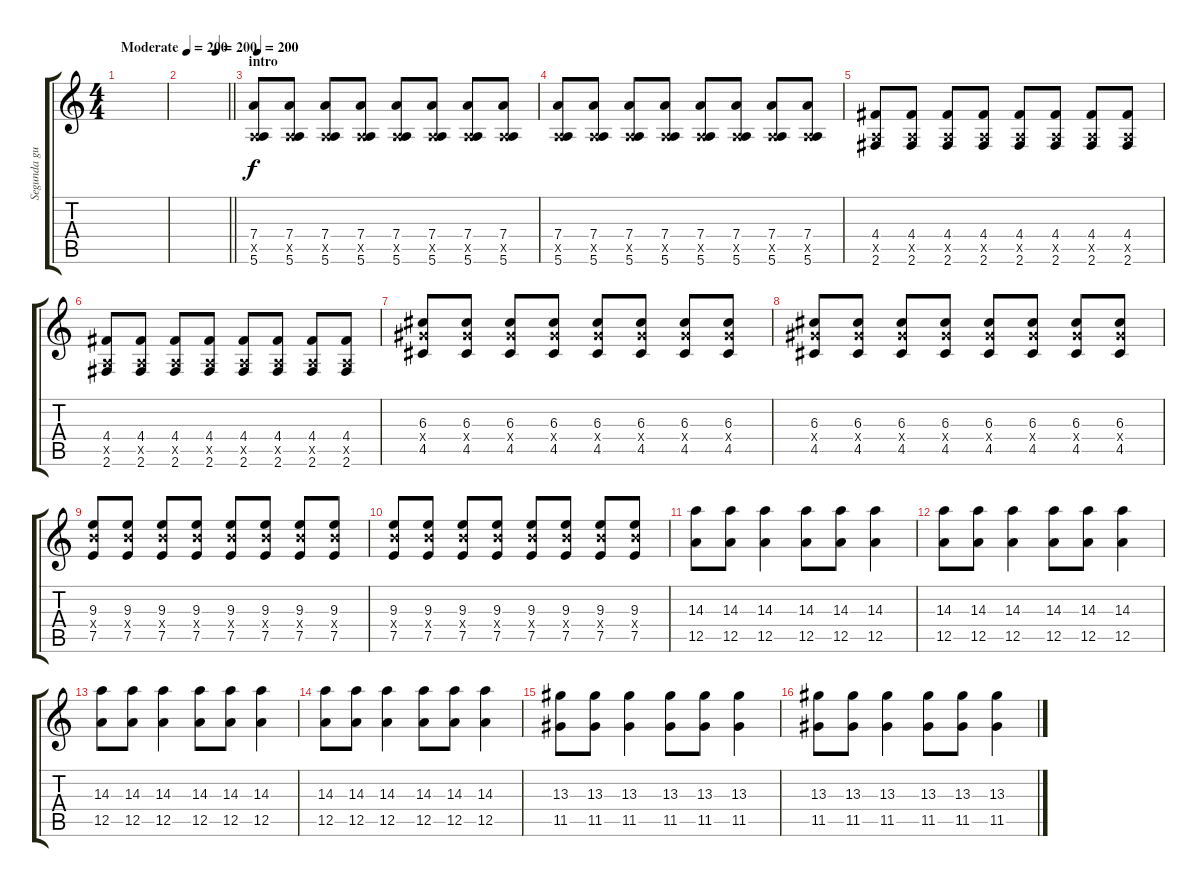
\track ("Segunda guitarra (arreglos)" "Segunda gu") {instrument overdrivenguitar}
\staff {score tabs}
\tuning (E4 B3 G3 D3 A2 E2) {hide}
\ts (4 4)
\tempo (200 "Moderate")
\tempo 100
\tempo (200 "Moderate")
\clef g2
\ks c
|
\tempo (200 0.75)
\barLineRight lightlight
|
\section ("" "intro")
\tempo 200
(7.4 0.5{x} 5.6).8 (7.4 0.5{x} 5.6).8 (7.4 0.5{x} 5.6).8 (7.4 0.5{x} 5.6).8 (7.4 0.5{x} 5.6).8 (7.4 0.5{x} 5.6).8 (7.4 0.5{x} 5.6).8 (7.4 0.5{x} 5.6).8 |
(7.4 0.5{x} 5.6).8 (7.4 0.5{x} 5.6).8 (7.4 0.5{x} 5.6).8 (7.4 0.5{x} 5.6).8 (7.4 0.5{x} 5.6).8 (7.4 0.5{x} 5.6).8 (7.4 0.5{x} 5.6).8 (7.4 0.5{x} 5.6).8 |
(4.4 0.5{x} 2.6).8 (4.4 0.5{x} 2.6).8 (4.4 0.5{x} 2.6).8 (4.4 0.5{x} 2.6).8 (4.4 0.5{x} 2.6).8 (4.4 0.5{x} 2.6).8 (4.4 0.5{x} 2.6).8 (4.4 0.5{x} 2.6).8 |
(4.4 0.5{x} 2.6).8 (4.4 0.5{x} 2.6).8 (4.4 0.5{x} 2.6).8 (4.4 0.5{x} 2.6).8 (4.4 0.5{x} 2.6).8 (4.4 0.5{x} 2.6).8 (4.4 0.5{x} 2.6).8 (4.4 0.5{x} 2.6).8 |
(6.3 6.4{x} 4.5).8 (6.3 6.4{x} 4.5).8 (6.3 6.4{x} 4.5).8 (6.3 6.4{x} 4.5).8 (6.3 6.4{x} 4.5).8 (6.3 6.4{x} 4.5).8 (6.3 6.4{x} 4.5).8 (6.3 6.4{x} 4.5).8 |
(6.3 6.4{x} 4.5).8 (6.3 6.4{x} 4.5).8 (6.3 6.4{x} 4.5).8 (6.3 6.4{x} 4.5).8 (6.3 6.4{x} 4.5).8 (6.3 6.4{x} 4.5).8 (6.3 6.4{x} 4.5).8 (6.3 6.4{x} 4.5).8 |
(9.3 9.4{x} 7.5).8 (9.3 9.4{x} 7.5).8 (9.3 9.4{x} 7.5).8 (9.3 9.4{x} 7.5).8 (9.3 9.4{x} 7.5).8 (9.3 9.4{x} 7.5).8 (9.3 9.4{x} 7.5).8 (9.3 9.4{x} 7.5).8 |
(9.3 9.4{x} 7.5).8 (9.3 9.4{x} 7.5).8 (9.3 9.4{x} 7.5).8 (9.3 9.4{x} 7.5).8 (9.3 9.4{x} 7.5).8 (9.3 9.4{x} 7.5).8 (9.3 9.4{x} 7.5).8 (9.3 9.4{x} 7.5).8 |
(14.3 12.5).8 (14.3 12.5).8 (14.3 12.5).4 (14.3 12.5).8 (14.3 12.5).8 (14.3 12.5).4 |
(14.3 12.5).8 (14.3 12.5).8 (14.3 12.5).4 (14.3 12.5).8 (14.3 12.5).8 (14.3 12.5).4 |
(14.3 12.5).8 (14.3 12.5).8 (14.3 12.5).4 (14.3 12.5).8 (14.3 12.5).8 (14.3 12.5).4 |
(14.3 12.5).8 (14.3 12.5).8 (14.3 12.5).4 (14.3 12.5).8 (14.3 12.5).8 (14.3 12.5).4 |
(13.3 11.5).8 (13.3 11.5).8 (13.3 11.5).4 (13.3 11.5).8 (13.3 11.5).8 (13.3 11.5).4 |
(13.3 11.5).8 (13.3 11.5).8 (13.3 11.5).4 (13.3 11.5).8 (13.3 11.5).8 (13.3 11.5).4
